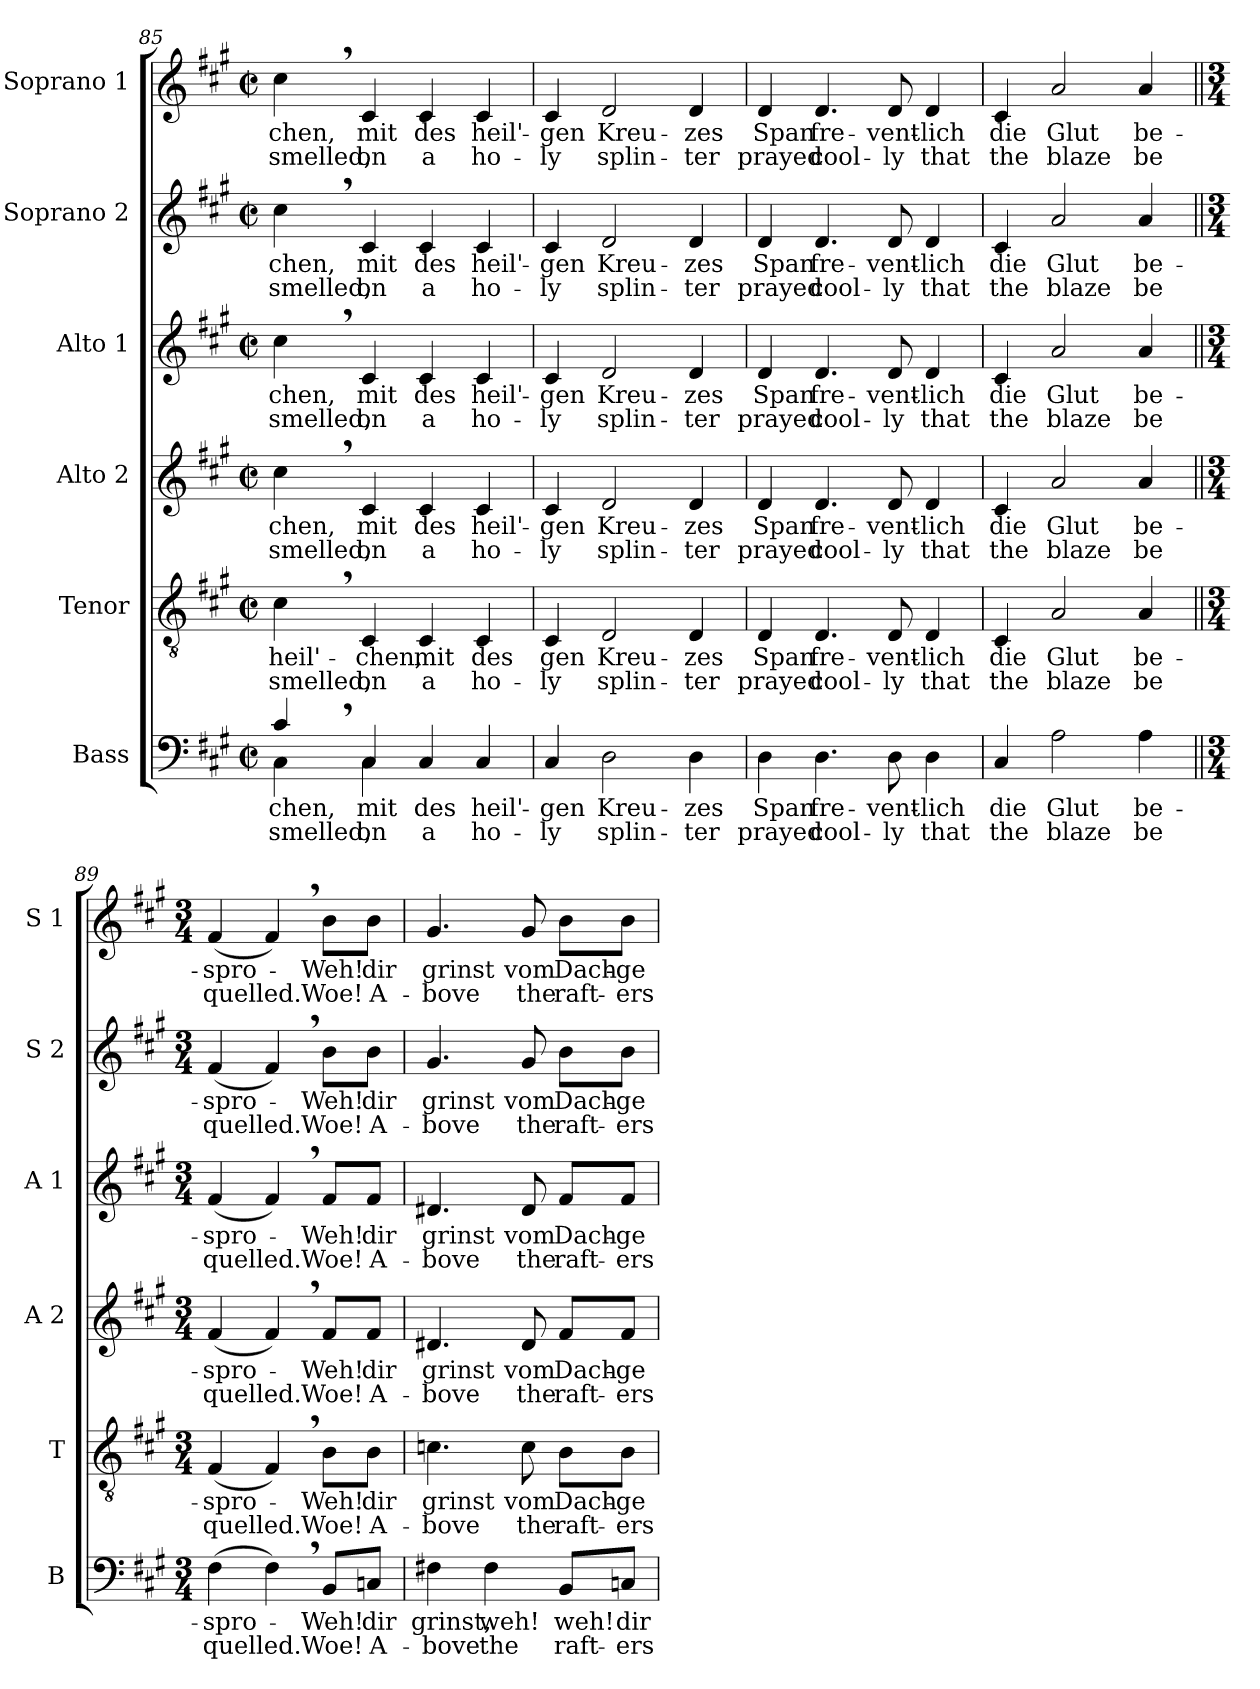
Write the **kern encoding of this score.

**kern	**text	**text	**kern	**text	**text	**kern	**text	**text	**kern	**text	**text	**kern	**text	**text	**kern	**text	**text
*part6	*part6	*part6	*part5	*part5	*part5	*part4	*part4	*part4	*part3	*part3	*part3	*part2	*part2	*part2	*part1	*part1	*part1
*staff6	*staff6	*staff6	*staff5	*staff5	*staff5	*staff4	*staff4	*staff4	*staff3	*staff3	*staff3	*staff2	*staff2	*staff2	*staff1	*staff1	*staff1
*I"Bass	*	*	*I"Tenor	*	*	*I"Alto 2	*	*	*I"Alto 1	*	*	*I"Soprano 2	*	*	*I"Soprano 1	*	*
*I'B	*	*	*I'T	*	*	*I'A 2	*	*	*I'A 1	*	*	*I'S 2	*	*	*I'S 1	*	*
*clefF4	*	*	*clefGv2	*	*	*clefG2	*	*	*clefG2	*	*	*clefG2	*	*	*clefG2	*	*
*k[f#c#g#]	*	*	*k[f#c#g#]	*	*	*k[f#c#g#]	*	*	*k[f#c#g#]	*	*	*k[f#c#g#]	*	*	*k[f#c#g#]	*	*
*f#:	*	*	*f#:	*	*	*f#:	*	*	*f#:	*	*	*f#:	*	*	*f#:	*	*
*M2/2	*	*	*M2/2	*	*	*M2/2	*	*	*M2/2	*	*	*M2/2	*	*	*M2/2	*	*
*met(c|)	*	*	*met(c|)	*	*	*met(c|)	*	*	*met(c|)	*	*	*met(c|)	*	*	*met(c|)	*	*
=85	=85	=85	=85	=85	=85	=85	=85	=85	=85	=85	=85	=85	=85	=85	=85	=85	=85
!	!LO:LY:b	!LO:LY:b	!	!	!	!	!	!	!	!	!	!	!	!	!	!	!
*^	*	*	*	*	*	*	*	*	*	*	*	*	*	*	*	*	*
!	!	!	!	!	!LO:LY:b	!LO:LY:b	!	!	!	!	!	!	!	!	!	!	!	!
!	!	!	!	!	!	!	!	!LO:LY:b	!LO:LY:b	!	!	!	!	!	!	!	!	!
!	!	!	!	!	!	!	!	!	!	!	!LO:LY:b	!LO:LY:b	!	!	!	!	!	!
!	!	!	!	!	!	!	!	!	!	!	!	!	!	!LO:LY:b	!LO:LY:b	!	!	!
!	!	!	!	!	!	!	!	!	!	!	!	!	!	!	!	!	!LO:LY:b	!LO:LY:b
4c#,>/	4C#\	-chen,	smelled,	4c#,>\	-heil'-	smelled,	4cc#,>\	-chen,	smelled,	4cc#,>\	-chen,	smelled,	4cc#,>\	-chen,	smelled,	4cc#,>\	-chen,	smelled,
!	!	!LO:LY:b	!LO:LY:b	!	!	!	!	!	!	!	!	!	!	!	!	!	!	!
!	!	!	!	!	!LO:LY:b	!LO:LY:b	!	!	!	!	!	!	!	!	!	!	!	!
!	!	!	!	!	!	!	!	!LO:LY:b	!LO:LY:b	!	!	!	!	!	!	!	!	!
!	!	!	!	!	!	!	!	!	!	!	!LO:LY:b	!LO:LY:b	!	!	!	!	!	!
!	!	!	!	!	!	!	!	!	!	!	!	!	!	!LO:LY:b	!LO:LY:b	!	!	!
!	!	!	!	!	!	!	!	!	!	!	!	!	!	!	!	!	!LO:LY:b	!LO:LY:b
4C#/	4C#\	mit	on	4C#/	-chen,	on	4c#/	mit	on	4c#/	mit	on	4c#/	mit	on	4c#/	mit	on
!	!	!LO:LY:b	!LO:LY:b	!	!	!	!	!	!	!	!	!	!	!	!	!	!	!
!	!	!	!	!	!LO:LY:b	!LO:LY:b	!	!	!	!	!	!	!	!	!	!	!	!
!	!	!	!	!	!	!	!	!LO:LY:b	!LO:LY:b	!	!	!	!	!	!	!	!	!
!	!	!	!	!	!	!	!	!	!	!	!LO:LY:b	!LO:LY:b	!	!	!	!	!	!
!	!	!	!	!	!	!	!	!	!	!	!	!	!	!LO:LY:b	!LO:LY:b	!	!	!
!	!	!	!	!	!	!	!	!	!	!	!	!	!	!	!	!	!LO:LY:b	!LO:LY:b
4C#/	2ryy	des	a	4C#/	mit	a	4c#/	des	a	4c#/	des	a	4c#/	des	a	4c#/	des	a
!	!	!LO:LY:b	!LO:LY:b	!	!	!	!	!	!	!	!	!	!	!	!	!	!	!
!	!	!	!	!	!LO:LY:b	!LO:LY:b	!	!	!	!	!	!	!	!	!	!	!	!
!	!	!	!	!	!	!	!	!LO:LY:b	!LO:LY:b	!	!	!	!	!	!	!	!	!
!	!	!	!	!	!	!	!	!	!	!	!LO:LY:b	!LO:LY:b	!	!	!	!	!	!
!	!	!	!	!	!	!	!	!	!	!	!	!	!	!LO:LY:b	!LO:LY:b	!	!	!
!	!	!	!	!	!	!	!	!	!	!	!	!	!	!	!	!	!LO:LY:b	!LO:LY:b
4C#/	.	heil'-	ho-	4C#/	des	ho-	4c#/	heil'-	ho-	4c#/	heil'-	ho-	4c#/	heil'-	ho-	4c#/	heil'-	ho-
*v	*v	*	*	*	*	*	*	*	*	*	*	*	*	*	*	*	*	*
!!LO:LB:g=z
=86	=86	=86	=86	=86	=86	=86	=86	=86	=86	=86	=86	=86	=86	=86	=86	=86	=86
!	!LO:LY:b	!LO:LY:b	!	!	!	!	!	!	!	!	!	!	!	!	!	!	!
!	!	!	!	!LO:LY:b	!LO:LY:b	!	!	!	!	!	!	!	!	!	!	!	!
!	!	!	!	!	!	!	!LO:LY:b	!LO:LY:b	!	!	!	!	!	!	!	!	!
!	!	!	!	!	!	!	!	!	!	!LO:LY:b	!LO:LY:b	!	!	!	!	!	!
!	!	!	!	!	!	!	!	!	!	!	!	!	!LO:LY:b	!LO:LY:b	!	!	!
!	!	!	!	!	!	!	!	!	!	!	!	!	!	!	!	!LO:LY:b	!LO:LY:b
4C#/	-gen	-ly	4C#/	gen	-ly	4c#/	-gen	-ly	4c#/	-gen	-ly	4c#/	-gen	-ly	4c#/	-gen	-ly
!	!LO:LY:b	!LO:LY:b	!	!	!	!	!	!	!	!	!	!	!	!	!	!	!
!	!	!	!	!LO:LY:b	!LO:LY:b	!	!	!	!	!	!	!	!	!	!	!	!
!	!	!	!	!	!	!	!LO:LY:b	!LO:LY:b	!	!	!	!	!	!	!	!	!
!	!	!	!	!	!	!	!	!	!	!LO:LY:b	!LO:LY:b	!	!	!	!	!	!
!	!	!	!	!	!	!	!	!	!	!	!	!	!LO:LY:b	!LO:LY:b	!	!	!
!	!	!	!	!	!	!	!	!	!	!	!	!	!	!	!	!LO:LY:b	!LO:LY:b
2D\	Kreu-	splin-	2D/	Kreu-	splin-	2d/	Kreu-	splin-	2d/	Kreu-	splin-	2d/	Kreu-	splin-	2d/	Kreu-	splin-
!	!LO:LY:b	!LO:LY:b	!	!	!	!	!	!	!	!	!	!	!	!	!	!	!
!	!	!	!	!LO:LY:b	!LO:LY:b	!	!	!	!	!	!	!	!	!	!	!	!
!	!	!	!	!	!	!	!LO:LY:b	!LO:LY:b	!	!	!	!	!	!	!	!	!
!	!	!	!	!	!	!	!	!	!	!LO:LY:b	!LO:LY:b	!	!	!	!	!	!
!	!	!	!	!	!	!	!	!	!	!	!	!	!LO:LY:b	!LO:LY:b	!	!	!
!	!	!	!	!	!	!	!	!	!	!	!	!	!	!	!	!LO:LY:b	!LO:LY:b
4D\	-zes	-ter	4D/	-zes	-ter	4d/	-zes	-ter	4d/	-zes	-ter	4d/	-zes	-ter	4d/	-zes	-ter
=87	=87	=87	=87	=87	=87	=87	=87	=87	=87	=87	=87	=87	=87	=87	=87	=87	=87
!	!LO:LY:b	!LO:LY:b	!	!	!	!	!	!	!	!	!	!	!	!	!	!	!
!	!	!	!	!LO:LY:b	!LO:LY:b	!	!	!	!	!	!	!	!	!	!	!	!
!	!	!	!	!	!	!	!LO:LY:b	!LO:LY:b	!	!	!	!	!	!	!	!	!
!	!	!	!	!	!	!	!	!	!	!LO:LY:b	!LO:LY:b	!	!	!	!	!	!
!	!	!	!	!	!	!	!	!	!	!	!	!	!LO:LY:b	!LO:LY:b	!	!	!
!	!	!	!	!	!	!	!	!	!	!	!	!	!	!	!	!LO:LY:b	!LO:LY:b
4D\	Span	prayed	4D/	Span	prayed	4d/	Span	prayed	4d/	Span	prayed	4d/	Span	prayed	4d/	Span	prayed
!	!LO:LY:b	!LO:LY:b	!	!	!	!	!	!	!	!	!	!	!	!	!	!	!
!	!	!	!	!LO:LY:b	!LO:LY:b	!	!	!	!	!	!	!	!	!	!	!	!
!	!	!	!	!	!	!	!LO:LY:b	!LO:LY:b	!	!	!	!	!	!	!	!	!
!	!	!	!	!	!	!	!	!	!	!LO:LY:b	!LO:LY:b	!	!	!	!	!	!
!	!	!	!	!	!	!	!	!	!	!	!	!	!LO:LY:b	!LO:LY:b	!	!	!
!	!	!	!	!	!	!	!	!	!	!	!	!	!	!	!	!LO:LY:b	!LO:LY:b
4.D\	fre-	cool-	4.D/	fre-	cool-	4.d/	fre-	cool-	4.d/	fre-	cool-	4.d/	fre-	cool-	4.d/	fre-	cool-
!	!LO:LY:b	!LO:LY:b	!	!	!	!	!	!	!	!	!	!	!	!	!	!	!
!	!	!	!	!LO:LY:b	!LO:LY:b	!	!	!	!	!	!	!	!	!	!	!	!
!	!	!	!	!	!	!	!LO:LY:b	!LO:LY:b	!	!	!	!	!	!	!	!	!
!	!	!	!	!	!	!	!	!	!	!LO:LY:b	!LO:LY:b	!	!	!	!	!	!
!	!	!	!	!	!	!	!	!	!	!	!	!	!LO:LY:b	!LO:LY:b	!	!	!
!	!	!	!	!	!	!	!	!	!	!	!	!	!	!	!	!LO:LY:b	!LO:LY:b
8D\	-vent-	-ly	8D/	-vent-	-ly	8d/	-vent-	-ly	8d/	-vent-	-ly	8d/	-vent-	-ly	8d/	-vent-	-ly
!	!LO:LY:b	!LO:LY:b	!	!	!	!	!	!	!	!	!	!	!	!	!	!	!
!	!	!	!	!LO:LY:b	!LO:LY:b	!	!	!	!	!	!	!	!	!	!	!	!
!	!	!	!	!	!	!	!LO:LY:b	!LO:LY:b	!	!	!	!	!	!	!	!	!
!	!	!	!	!	!	!	!	!	!	!LO:LY:b	!LO:LY:b	!	!	!	!	!	!
!	!	!	!	!	!	!	!	!	!	!	!	!	!LO:LY:b	!LO:LY:b	!	!	!
!	!	!	!	!	!	!	!	!	!	!	!	!	!	!	!	!LO:LY:b	!LO:LY:b
4D\	-lich	that	4D/	-lich	that	4d/	-lich	that	4d/	-lich	that	4d/	-lich	that	4d/	-lich	that
=88	=88	=88	=88	=88	=88	=88	=88	=88	=88	=88	=88	=88	=88	=88	=88	=88	=88
!	!LO:LY:b	!LO:LY:b	!	!	!	!	!	!	!	!	!	!	!	!	!	!	!
!	!	!	!	!LO:LY:b	!LO:LY:b	!	!	!	!	!	!	!	!	!	!	!	!
!	!	!	!	!	!	!	!LO:LY:b	!LO:LY:b	!	!	!	!	!	!	!	!	!
!	!	!	!	!	!	!	!	!	!	!LO:LY:b	!LO:LY:b	!	!	!	!	!	!
!	!	!	!	!	!	!	!	!	!	!	!	!	!LO:LY:b	!LO:LY:b	!	!	!
!	!	!	!	!	!	!	!	!	!	!	!	!	!	!	!	!LO:LY:b	!LO:LY:b
4C#/	die	the	4C#/	die	the	4c#/	die	the	4c#/	die	the	4c#/	die	the	4c#/	die	the
!	!LO:LY:b	!LO:LY:b	!	!	!	!	!	!	!	!	!	!	!	!	!	!	!
!	!	!	!	!LO:LY:b	!LO:LY:b	!	!	!	!	!	!	!	!	!	!	!	!
!	!	!	!	!	!	!	!LO:LY:b	!LO:LY:b	!	!	!	!	!	!	!	!	!
!	!	!	!	!	!	!	!	!	!	!LO:LY:b	!LO:LY:b	!	!	!	!	!	!
!	!	!	!	!	!	!	!	!	!	!	!	!	!LO:LY:b	!LO:LY:b	!	!	!
!	!	!	!	!	!	!	!	!	!	!	!	!	!	!	!	!LO:LY:b	!LO:LY:b
2A\	Glut	blaze	2A/	Glut	blaze	2a/	Glut	blaze	2a/	Glut	blaze	2a/	Glut	blaze	2a/	Glut	blaze
!	!LO:LY:b	!LO:LY:b	!	!	!	!	!	!	!	!	!	!	!	!	!	!	!
!	!	!	!	!LO:LY:b	!LO:LY:b	!	!	!	!	!	!	!	!	!	!	!	!
!	!	!	!	!	!	!	!LO:LY:b	!LO:LY:b	!	!	!	!	!	!	!	!	!
!	!	!	!	!	!	!	!	!	!	!LO:LY:b	!LO:LY:b	!	!	!	!	!	!
!	!	!	!	!	!	!	!	!	!	!	!	!	!LO:LY:b	!LO:LY:b	!	!	!
!	!	!	!	!	!	!	!	!	!	!	!	!	!	!	!	!LO:LY:b	!LO:LY:b
4A\	be-	be	4A/	be-	be	4a/	be-	be	4a/	be-	be	4a/	be-	be	4a/	be-	be
=89||	=89||	=89||	=89||	=89||	=89||	=89||	=89||	=89||	=89||	=89||	=89||	=89||	=89||	=89||	=89||	=89||	=89||
*M3/4	*	*	*M3/4	*	*	*M3/4	*	*	*M3/4	*	*	*M3/4	*	*	*M3/4	*	*
!	!LO:LY:b	!LO:LY:b	!	!	!	!	!	!	!	!	!	!	!	!	!	!	!
!	!	!	!	!LO:LY:b	!LO:LY:b	!	!	!	!	!	!	!	!	!	!	!	!
!	!	!	!	!	!	!	!LO:LY:b	!LO:LY:b	!	!	!	!	!	!	!	!	!
!	!	!	!	!	!	!	!	!	!	!LO:LY:b	!LO:LY:b	!	!	!	!	!	!
!	!	!	!	!	!	!	!	!	!	!	!	!	!LO:LY:b	!LO:LY:b	!	!	!
!	!	!	!	!	!	!	!	!	!	!	!	!	!	!	!	!LO:LY:b	!LO:LY:b
(>4F#\	-spro-	quelled.	(<4F#/	-spro-	quelled.	(<4f#/	-spro-	quelled.	(<4f#/	-spro-	quelled.	(<4f#/	-spro-	quelled.	(<4f#/	-spro-	quelled.
4F#,>\)	.	.	4F#,>/)	.	.	4f#,>/)	.	.	4f#,>/)	.	.	4f#,>/)	.	.	4f#,>/)	.	.
!	!LO:LY:b	!LO:LY:b	!	!	!	!	!	!	!	!	!	!	!	!	!	!	!
!	!	!	!	!LO:LY:b	!LO:LY:b	!	!	!	!	!	!	!	!	!	!	!	!
!	!	!	!	!	!	!	!LO:LY:b	!LO:LY:b	!	!	!	!	!	!	!	!	!
!	!	!	!	!	!	!	!	!	!	!LO:LY:b	!LO:LY:b	!	!	!	!	!	!
!	!	!	!	!	!	!	!	!	!	!	!	!	!LO:LY:b	!LO:LY:b	!	!	!
!	!	!	!	!	!	!	!	!	!	!	!	!	!	!	!	!LO:LY:b	!LO:LY:b
8BB/L	Weh!	Woe!	8B\L	Weh!	Woe!	8f#/L	Weh!	Woe!	8f#/L	Weh!	Woe!	8b\L	Weh!	Woe!	8b\L	Weh!	Woe!
!	!LO:LY:b	!LO:LY:b	!	!	!	!	!	!	!	!	!	!	!	!	!	!	!
!	!	!	!	!LO:LY:b	!LO:LY:b	!	!	!	!	!	!	!	!	!	!	!	!
!	!	!	!	!	!	!	!LO:LY:b	!LO:LY:b	!	!	!	!	!	!	!	!	!
!	!	!	!	!	!	!	!	!	!	!LO:LY:b	!LO:LY:b	!	!	!	!	!	!
!	!	!	!	!	!	!	!	!	!	!	!	!	!LO:LY:b	!LO:LY:b	!	!	!
!	!	!	!	!	!	!	!	!	!	!	!	!	!	!	!	!LO:LY:b	!LO:LY:b
8Cn/J	dir	A-	8B\J	dir	A-	8f#/J	dir	A-	8f#/J	dir	A-	8b\J	dir	A-	8b\J	dir	A-
=90	=90	=90	=90	=90	=90	=90	=90	=90	=90	=90	=90	=90	=90	=90	=90	=90	=90
!	!LO:LY:b	!LO:LY:b	!	!	!	!	!	!	!	!	!	!	!	!	!	!	!
!	!	!	!	!LO:LY:b	!LO:LY:b	!	!	!	!	!	!	!	!	!	!	!	!
!	!	!	!	!	!	!	!LO:LY:b	!LO:LY:b	!	!	!	!	!	!	!	!	!
!	!	!	!	!	!	!	!	!	!	!LO:LY:b	!LO:LY:b	!	!	!	!	!	!
!	!	!	!	!	!	!	!	!	!	!	!	!	!LO:LY:b	!LO:LY:b	!	!	!
!	!	!	!	!	!	!	!	!	!	!	!	!	!	!	!	!LO:LY:b	!LO:LY:b
4F#X\	grinst,	-bove	4.cn\	grinst	-bove	4.d#X/	grinst	-bove	4.d#X/	grinst	-bove	4.g#/	grinst	-bove	4.g#/	grinst	-bove
!	!LO:LY:b	!LO:LY:b	!	!	!	!	!	!	!	!	!	!	!	!	!	!	!
4F#\	weh!	the	.	.	.	.	.	.	.	.	.	.	.	.	.	.	.
!	!	!	!	!LO:LY:b	!LO:LY:b	!	!	!	!	!	!	!	!	!	!	!	!
!	!	!	!	!	!	!	!LO:LY:b	!LO:LY:b	!	!	!	!	!	!	!	!	!
!	!	!	!	!	!	!	!	!	!	!LO:LY:b	!LO:LY:b	!	!	!	!	!	!
!	!	!	!	!	!	!	!	!	!	!	!	!	!LO:LY:b	!LO:LY:b	!	!	!
!	!	!	!	!	!	!	!	!	!	!	!	!	!	!	!	!LO:LY:b	!LO:LY:b
.	.	.	8c\	vom	the	8d#/	vom	the	8d#/	vom	the	8g#/	vom	the	8g#/	vom	the
!	!LO:LY:b	!LO:LY:b	!	!	!	!	!	!	!	!	!	!	!	!	!	!	!
!	!	!	!	!LO:LY:b	!LO:LY:b	!	!	!	!	!	!	!	!	!	!	!	!
!	!	!	!	!	!	!	!LO:LY:b	!LO:LY:b	!	!	!	!	!	!	!	!	!
!	!	!	!	!	!	!	!	!	!	!LO:LY:b	!LO:LY:b	!	!	!	!	!	!
!	!	!	!	!	!	!	!	!	!	!	!	!	!LO:LY:b	!LO:LY:b	!	!	!
!	!	!	!	!	!	!	!	!	!	!	!	!	!	!	!	!LO:LY:b	!LO:LY:b
8BB/L	weh!	raft-	8B\L	Dach-	raft-	8f#/L	Dach-	raft-	8f#/L	Dach-	raft-	8b\L	Dach-	raft-	8b\L	Dach-	raft-
!	!LO:LY:b	!LO:LY:b	!	!	!	!	!	!	!	!	!	!	!	!	!	!	!
!	!	!	!	!LO:LY:b	!LO:LY:b	!	!	!	!	!	!	!	!	!	!	!	!
!	!	!	!	!	!	!	!LO:LY:b	!LO:LY:b	!	!	!	!	!	!	!	!	!
!	!	!	!	!	!	!	!	!	!	!LO:LY:b	!LO:LY:b	!	!	!	!	!	!
!	!	!	!	!	!	!	!	!	!	!	!	!	!LO:LY:b	!LO:LY:b	!	!	!
!	!	!	!	!	!	!	!	!	!	!	!	!	!	!	!	!LO:LY:b	!LO:LY:b
8Cn/J	dir	-ers	8B\J	-ge-	-ers	8f#/J	-ge-	-ers	8f#/J	-ge-	-ers	8b\J	-ge-	-ers	8b\J	-ge-	-ers
=	=	=	=	=	=	=	=	=	=	=	=	=	=	=	=	=	=
*-	*-	*-	*-	*-	*-	*-	*-	*-	*-	*-	*-	*-	*-	*-	*-	*-	*-
